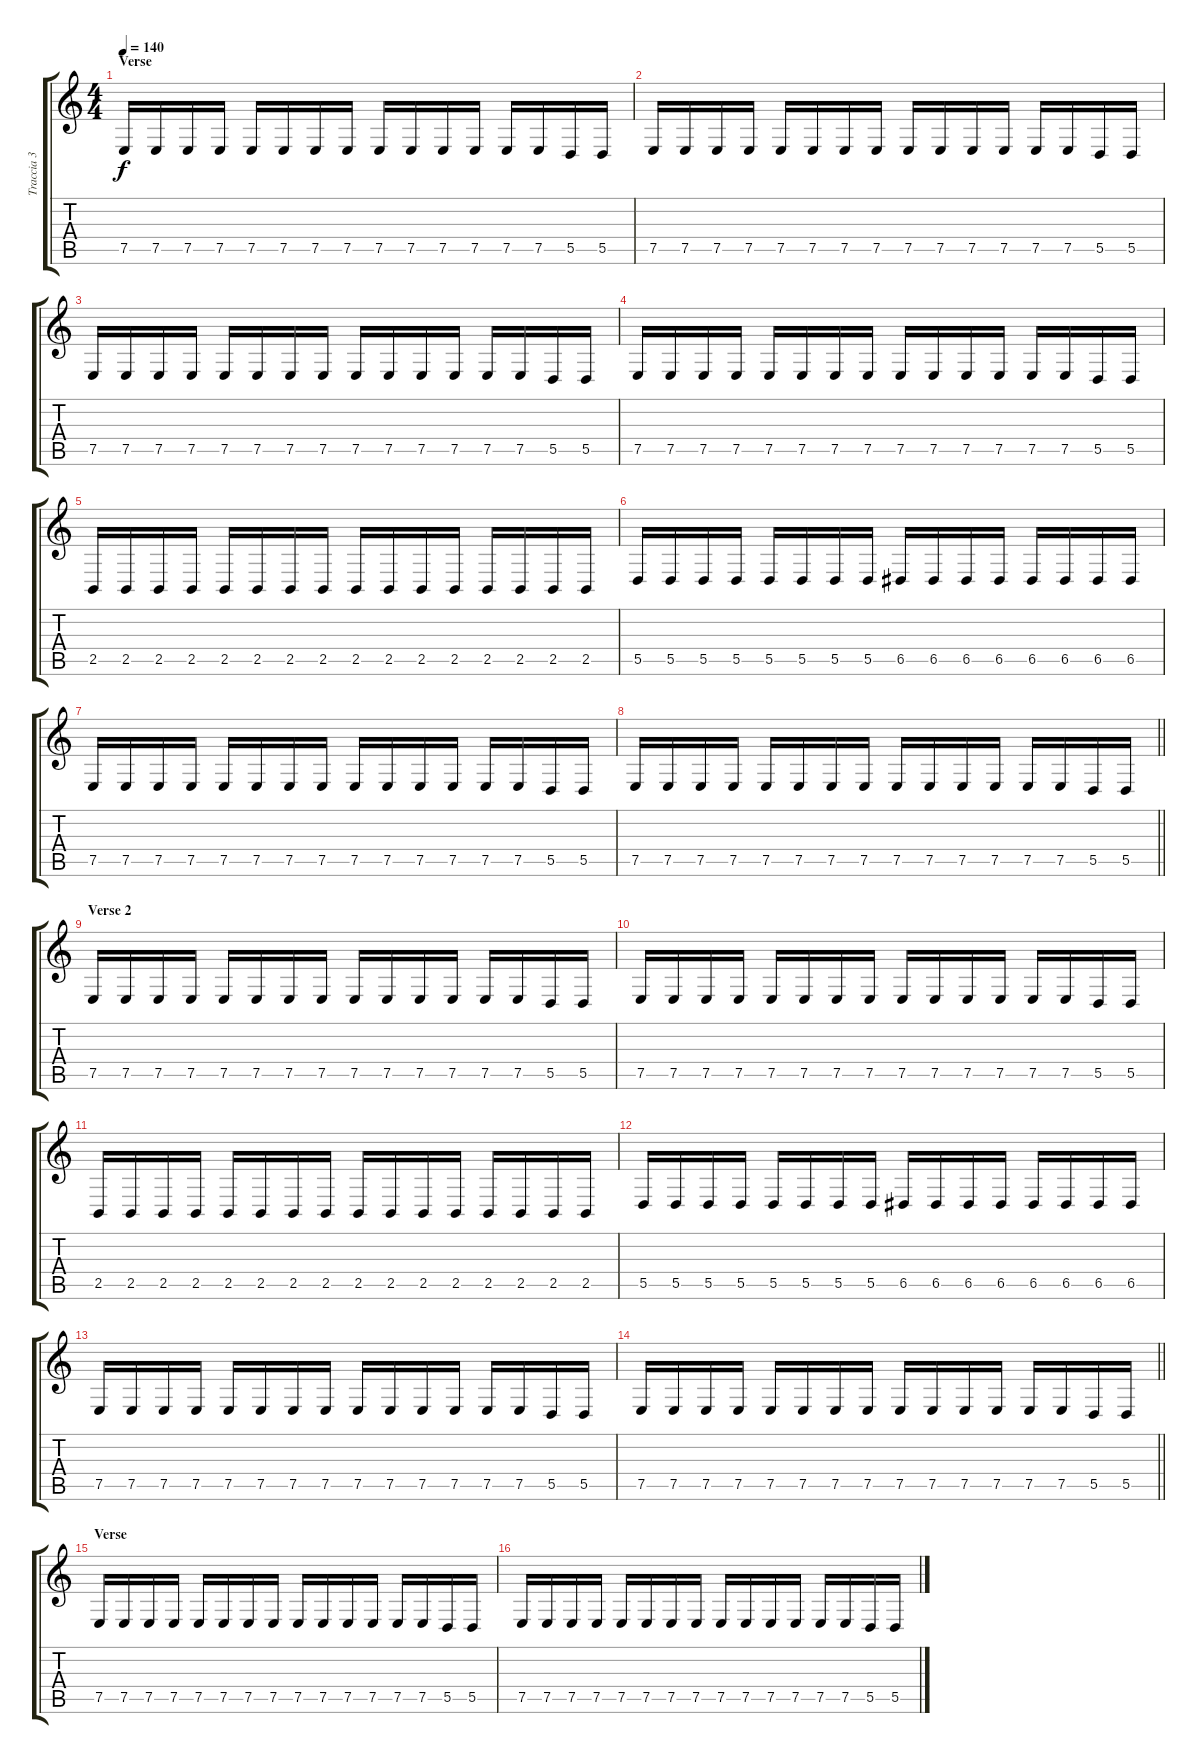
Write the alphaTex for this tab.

\track ("Traccia 3" "Traccia 3") {instrument pad3polysynth}
\staff {score tabs}
\tuning (E4 B3 G3 D3 A2 E2) {hide}
\ts (4 4)
\section ("" "Verse")
\tempo 140
\clef g2
\ks c
7.5.16{dy f} 7.5.16 7.5.16 7.5.16 7.5.16 7.5.16 7.5.16 7.5.16 7.5.16 7.5.16 7.5.16 7.5.16 7.5.16 7.5.16 5.5.16 5.5.16 |
7.5.16 7.5.16 7.5.16 7.5.16 7.5.16 7.5.16 7.5.16 7.5.16 7.5.16 7.5.16 7.5.16 7.5.16 7.5.16 7.5.16 5.5.16 5.5.16 |
7.5.16 7.5.16 7.5.16 7.5.16 7.5.16 7.5.16 7.5.16 7.5.16 7.5.16 7.5.16 7.5.16 7.5.16 7.5.16 7.5.16 5.5.16 5.5.16 |
7.5.16 7.5.16 7.5.16 7.5.16 7.5.16 7.5.16 7.5.16 7.5.16 7.5.16 7.5.16 7.5.16 7.5.16 7.5.16 7.5.16 5.5.16 5.5.16 |
2.5.16 2.5.16 2.5.16 2.5.16 2.5.16 2.5.16 2.5.16 2.5.16 2.5.16 2.5.16 2.5.16 2.5.16 2.5.16 2.5.16 2.5.16 2.5.16 |
5.5.16 5.5.16 5.5.16 5.5.16 5.5.16 5.5.16 5.5.16 5.5.16 6.5.16 6.5.16 6.5.16 6.5.16 6.5.16 6.5.16 6.5.16 6.5.16 |
7.5.16 7.5.16 7.5.16 7.5.16 7.5.16 7.5.16 7.5.16 7.5.16 7.5.16 7.5.16 7.5.16 7.5.16 7.5.16 7.5.16 5.5.16 5.5.16 |
\barLineRight lightlight
7.5.16 7.5.16 7.5.16 7.5.16 7.5.16 7.5.16 7.5.16 7.5.16 7.5.16 7.5.16 7.5.16 7.5.16 7.5.16 7.5.16 5.5.16 5.5.16 |
\section ("" "Verse 2")
7.5.16 7.5.16 7.5.16 7.5.16 7.5.16 7.5.16 7.5.16 7.5.16 7.5.16 7.5.16 7.5.16 7.5.16 7.5.16 7.5.16 5.5.16 5.5.16 |
7.5.16 7.5.16 7.5.16 7.5.16 7.5.16 7.5.16 7.5.16 7.5.16 7.5.16 7.5.16 7.5.16 7.5.16 7.5.16 7.5.16 5.5.16 5.5.16 |
2.5.16 2.5.16 2.5.16 2.5.16 2.5.16 2.5.16 2.5.16 2.5.16 2.5.16 2.5.16 2.5.16 2.5.16 2.5.16 2.5.16 2.5.16 2.5.16 |
5.5.16 5.5.16 5.5.16 5.5.16 5.5.16 5.5.16 5.5.16 5.5.16 6.5.16 6.5.16 6.5.16 6.5.16 6.5.16 6.5.16 6.5.16 6.5.16 |
7.5.16 7.5.16 7.5.16 7.5.16 7.5.16 7.5.16 7.5.16 7.5.16 7.5.16 7.5.16 7.5.16 7.5.16 7.5.16 7.5.16 5.5.16 5.5.16 |
\barLineRight lightlight
7.5.16 7.5.16 7.5.16 7.5.16 7.5.16 7.5.16 7.5.16 7.5.16 7.5.16 7.5.16 7.5.16 7.5.16 7.5.16 7.5.16 5.5.16 5.5.16 |
\section ("" "Verse")
7.5.16 7.5.16 7.5.16 7.5.16 7.5.16 7.5.16 7.5.16 7.5.16 7.5.16 7.5.16 7.5.16 7.5.16 7.5.16 7.5.16 5.5.16 5.5.16 |
7.5.16 7.5.16 7.5.16 7.5.16 7.5.16 7.5.16 7.5.16 7.5.16 7.5.16 7.5.16 7.5.16 7.5.16 7.5.16 7.5.16 5.5.16 5.5.16
